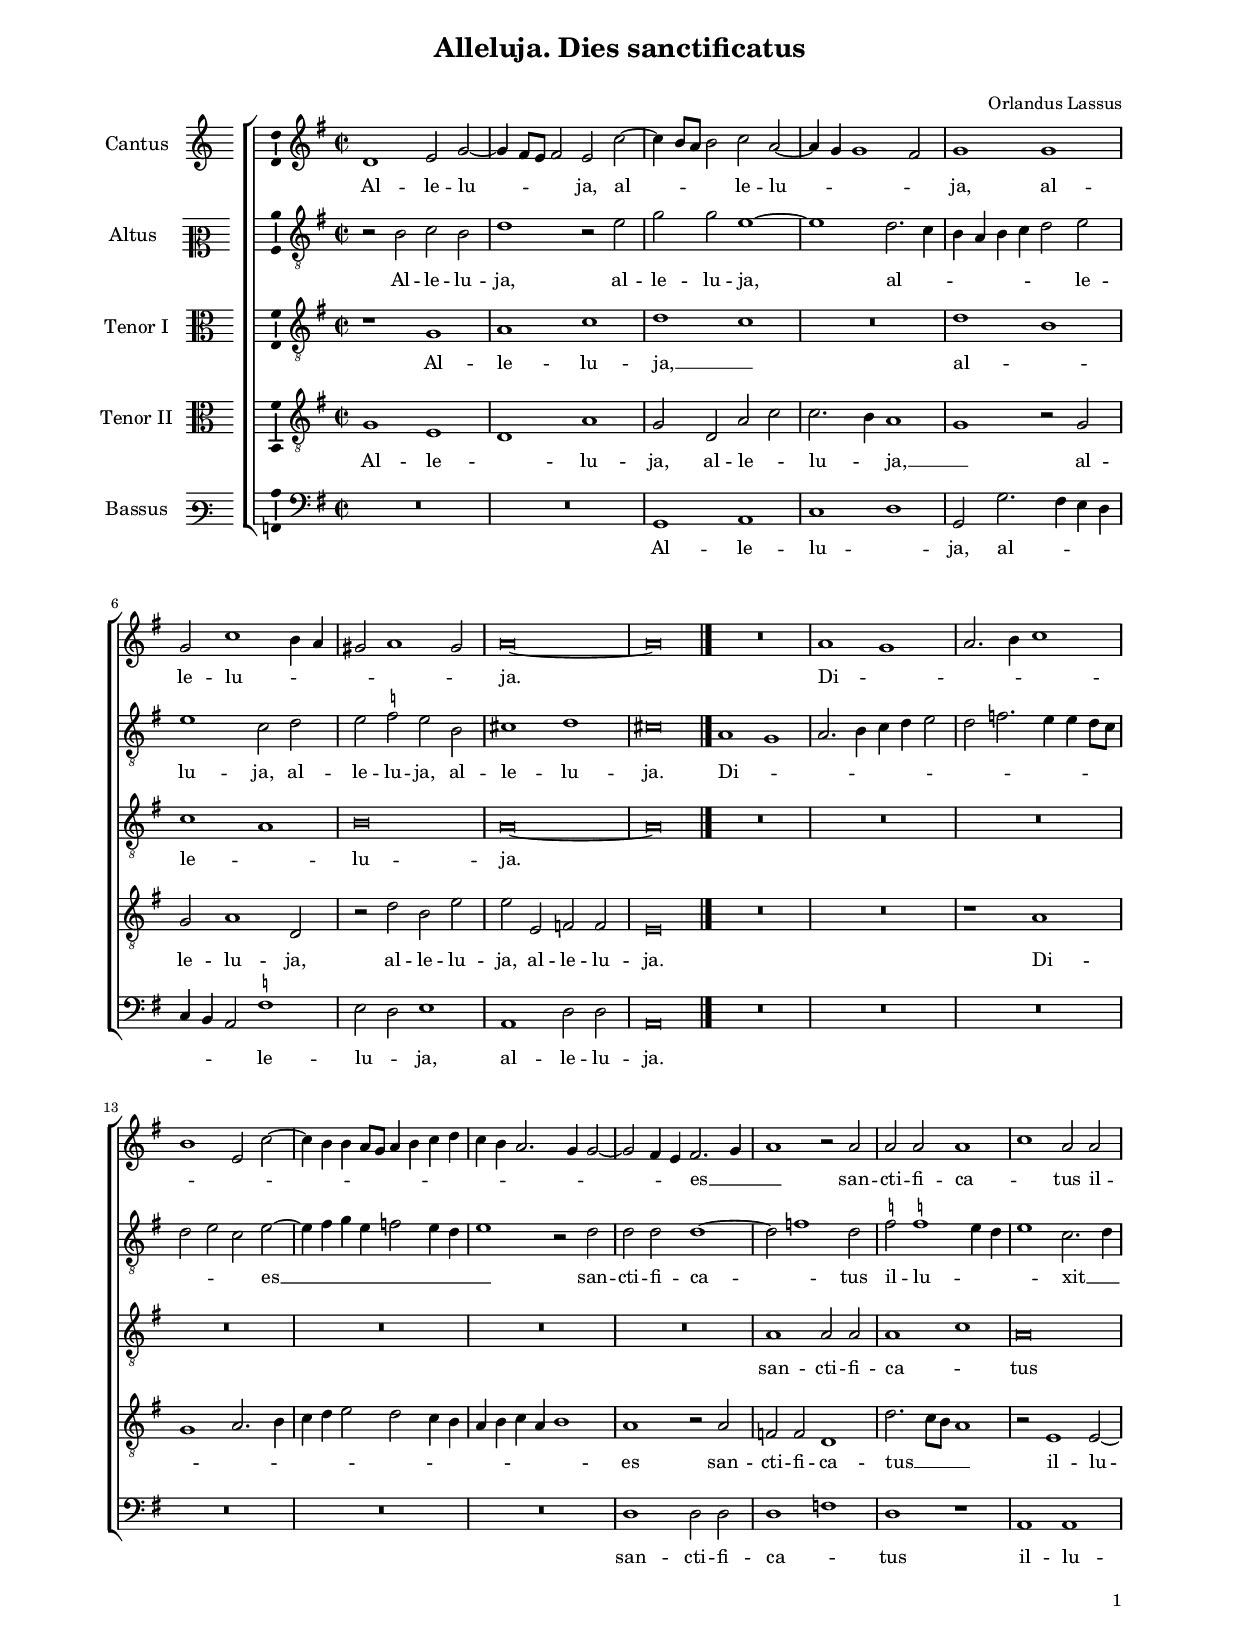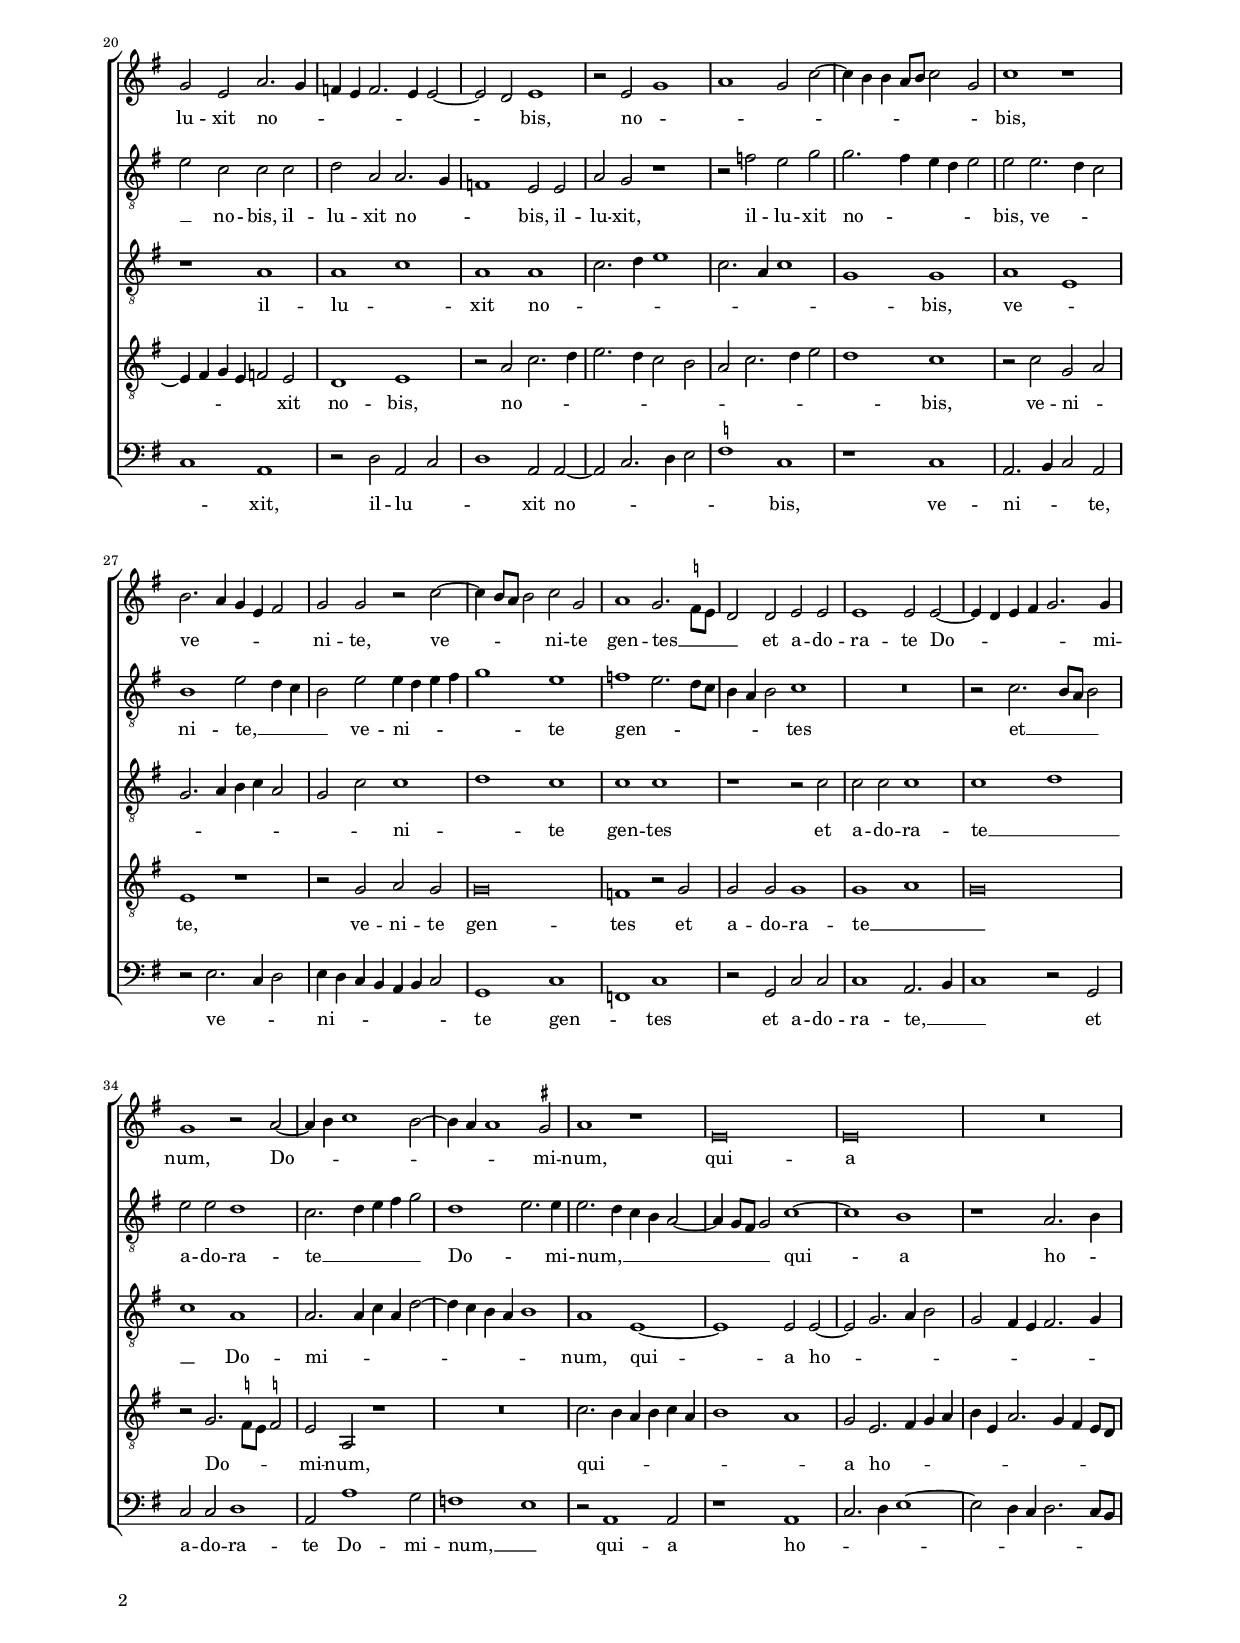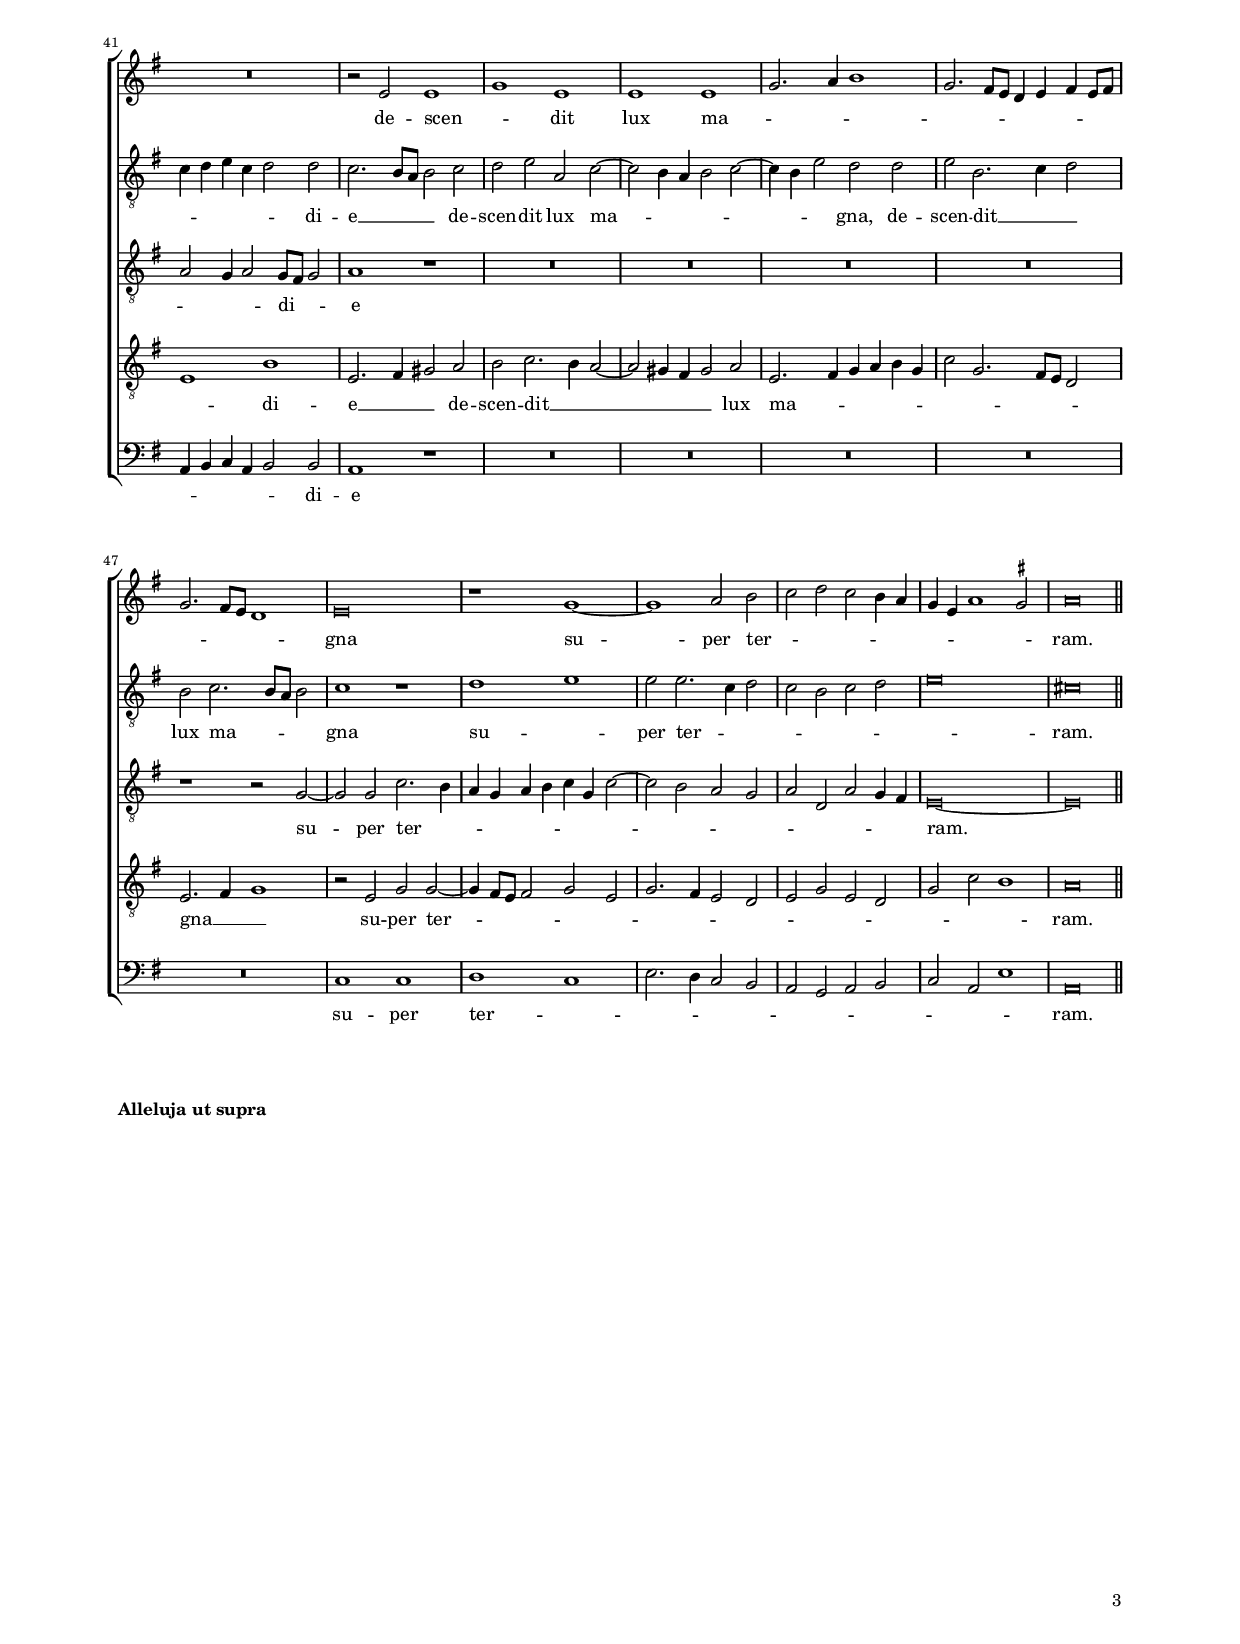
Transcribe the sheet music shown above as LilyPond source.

\header
{
  title="Alleluja. Dies sanctificatus"
  composer=\markup { \vspace #2 "Orlandus Lassus" }
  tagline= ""
}

\version "2.24.0"
\language deutsch
#(set-global-staff-size 15)
% #(set-default-paper-size "letter")
#(ly:set-option 'point-and-click #f)


\paper
	{
	top-margin = 1.8 \cm
	bottom-margin = 1.2 \cm
	left-margin = 2 \cm
	right-margin = 2 \cm
	ragged-bottom = ##f
	ragged-last-bottom = ##t
	print-page-number = ##f
	system-system-spacing = #'((basic-distance . 17) (minimum-distance . 14) (padding . 7) (strechability . 150))
	oddFooterMarkup=\markup   \fill-line { "" \fromproperty #'page:page-number-string }
	evenFooterMarkup=\markup  \fill-line { \fromproperty #'page:page-number-string "" }
	last-bottom-spacing = #'((basic-distance . 12) (minimum-distance . 7) (padding . 4))
%	systems-per-page = 3
%	page-count = 3
%	min-systems-per-page = 3
	}

	
global = {
	\key c \major
	\time 2/2 \set Score.measureLength = #(ly:make-moment 2/1)
	\set Score.tempoHideNote = ##t
	\tempo 2 = 90
	\skip 1*2*9 \bar "|."
	\skip 1*2*44 \bar "||"
	}

	ficta = { \once \set suggestAccidentals = ##t }

	forget = #(define-music-function (music) (ly:music?) #{
		\accidentalStyle forget
		$music
		\accidentalStyle default
		#})


incipitcantus = \markup { \score {
	{
	\set Staff.instrumentName = \markup { \fontsize #1 "Cantus" }
	\key c \major
	\clef violin
	s4 \bar ""
	}
	\layout  {
	raggedright = ##t
	indent = 1.6 \cm
	line-width = 2.4\cm
	\context { \Staff \remove Time_signature_engraver }
	\override Staff.Clef.Y-extent = #'(0 . 0)
	}} \hspace #1 }

      
incipitaltus = \markup { \score {
	{
	\set Staff.instrumentName = \markup { \fontsize #1 "Altus" }
	\key c \major
	\clef mezzosoprano
	s4 \bar ""
	}
	\layout  {
	raggedright = ##t
	indent = 1.6 \cm
	line-width = 2.4\cm
	\context { \Staff \remove Time_signature_engraver }
	\override Staff.Clef.Y-extent = #'(0 . 0)
	}} \hspace #1 }


incipittenor = \markup { \score {
	{
	\set Staff.instrumentName = \markup { \fontsize #1 "Tenor I" }
	\key c \major
	\clef alto
	s4 \bar ""
	}
	\layout  {
	raggedright = ##t
	indent = 1.6 \cm
	line-width = 2.4\cm
	\context { \Staff \remove Time_signature_engraver }
	\override Staff.Clef.Y-extent = #'(0 . 0)
	}} \hspace #1 }
      
      
incipitquintus = \markup { \score {
	{
	\set Staff.instrumentName = \markup { \fontsize #1 "Tenor II" }
	\key c \major
	\clef alto
	s4 \bar ""
	}
	\layout  {
	raggedright = ##t
	indent = 1.6 \cm
	line-width = 2.4\cm
	\context { \Staff \remove Time_signature_engraver }
	\override Staff.Clef.Y-extent = #'(0 . 0)
	}} \hspace #1 }
      
      
incipitbassus = \markup { \score {
	{
	\set Staff.instrumentName = \markup { \fontsize #1 "Bassus" }
	\key c \major
	\clef varbaritone
	s4 \bar ""
	}
	\layout  {
	raggedright = ##t
	indent = 1.6 \cm
	line-width = 2.4\cm
	\context { \Staff \remove Time_signature_engraver }
	\override Staff.Clef.Y-extent = #'(0 . 0)
	}} \hspace #1 }


cantus =  \relative c''
	{
	g1 a2 c~
	c4 h8 a h2 a f'~
	f4 e8 d e2 f d~
	d4 c c1 h2
%5
	c1 c | \break \noPageBreak
	c2 f1 e4 d
	cis2 d1 cis2
	d\breve~
	d\breve |	
%10
	R\breve |
	d1 c
	d2. e4 f1 \break \noPageBreak
	e1 a,2 f'~
	f4 e e d8 c d4 e f g
%15
	f4 e d2. c4 c2~ |
	c2 h4 a h2. c4
	d1 r2 d
	d2 d d1
	f1 d2 d \pageBreak
%20
	c2 a d2. c4 |
	b4 a b2. a4 a2~
	a2 g a1
	r2 a c1
	d1 c2 f~
%25
	f4 e e d8 e f2 c |
	f1 r \break \noPageBreak
	e2. d4 c a h2
	c2 c r f~
	f4 e8 d e2 f c
%30
	d1 c2. \stemDown \ficta b8 a \stemNeutral |
	g2 g a a
	a1 a2 a~
	a4 g a h c2. c4 \break \noPageBreak
	c1 r2 d~
%35
	d4 e f1 e2~ |
	e4 d d1 \ficta cis2
	d1 r
	a\breve
	a\breve
%40
	R\breve | \pageBreak
	R\breve
	r2 a a1
	c1 a
	a1 a
%45
	c2. d4 e1 |
	c2. h8 a g4 a h a8 h \break \noPageBreak
	c2. h8 a g1
	a\breve
	r1 c~
%50
	c1 d2 e |
	f2 g f e4 d
	c4 a d1 \ficta cis2
	d\breve |
	}


altus =  \relative c'
	{
	r2 e f e
	g1 r2 a
	c2 c a1~
	a1 g2. f4
%5
	e4 d e f g2 a |
	a1 f2 g
	a2 \ficta b a e
	fis1 g
	fis\breve |
%10
	d1 c |
	d2. e4 f g a2
	g2 b2. a4 a g8 f
	g2 a f a~
	a4 h c a b2 a4 g
%15
	a1 r2 g |
	g2 g g1~
	g2 b1 g2
	\ficta b2 \ficta b!1 a4 g
	a1 f2. g4
%20
	a2 f f f |
	g2 d d2. c4
	b1 a2 a
	d2 c r1
	r2 b' a c
%25
	c2. h4 a g a2 |
	a2 a2. g4 f2
	e1 a2 g4 f
	e2 a a4 g a h
	c1 a
%30
	b1 a2. g8 f |
	e4 d e2 f1
	R\breve
	r2 f2. e8 d e2
	a2 a g1
%35
	f2. g4 a h c2 |
	g1 a2. a4
	a2. g4 f e d2~
	d4 c8 h c2 f1~
	f1 e
%40
	r1 d2. e4 |
	f4 g a f g2 g
	f2. e8 d e2 f
	g2 a d, f~
	f2 e4 d e2 f~
%45
	f4 e a2 g g |
	a2 e2. f4 g2
	e2 f2. e8 d e2
	f1 r
	g1 a
%50
	a2 a2. f4 g2 |
	f2 e f g
	a\breve
	fis\breve |
	}


tenor =  \relative c'
	{
	r1 c
	d1 f
	g1 f
	R\breve
%5
	g1 e |
	f1 d
	e\breve
	d\breve~
	d\breve |
%10
	R\breve |
	R\breve
	R\breve
	R\breve
	R\breve
%15
	R\breve |
	R\breve
	d1 d2 d
	d1 f
	d\breve
%20
	r1 d |
	d1 f
	d1 d
	f2. g4 a1
	f2. d4 f1
%25
	c1 c |
	d1 a
	c2. d4 e f d2
	c2 f f1
	g1 f
%30
	f1 f |
	r1 r2 f
	f2 f f1
	f1 g
	f1 d
%35
	d2. d4 f d g2~ |
	g4 f e4 d e1
	d1 a~
	a1 a2 a~
	a2 c2. d4 e2
%40
	c2 h4 a h2. c4 |
	d2 c4 d2 c8 h c2
	d1 r
	R\breve
	R\breve
%45
	R\breve |
	R\breve
	r1 r2 c~
	c2 c f2. e4
	d4 c d e f4 c f2~
%50
	f2 e d c |
	d2 g, d' c4 h
	a\breve~
	a\breve |
	}


quintus  =  \relative c'
	{
	c1 a
	g1 d'
	c2 g d' f
	f2. e4 d1
%5
	c1 r2 c |
	c2 d1 g,2
	r2 g' e a
	a2 a, b2 b
	a\breve |
%10
	R\breve |
	R\breve
	r1 d
	c1 d2. e4
	f4 g a2 g f4 e
%15
	d4 e f d e1 |
	d1 r2 d
	b2 b g1
	g'2. f8 e d1
	r2 a1 a2~
%20
	a4 h c a b2 a |
	g1 a
	r2 d f2. g4
	a2. g4 f2 e
	d2 f2. g4 a2
%25
	g1 f |
	r2 f c d
	a1 r
	r2 c d c
	c\breve
%30
	b1 r2 c |
	c2 c c1
	c1 d
	c\breve
	r2 c2. \stemDown \ficta b8 a \stemNeutral \ficta b!2
%35
	a2 d, r1 |
	R\breve
	f'2. e4 d e f d
	e1 d
	c2 a2. h4 c d
%40
	e4 a, d2. c4 h a8 g |
	a1 e'
	a,2. h4 cis2 d
	e2 f2. e4 d2~
	d2 cis4 h cis2 d
%45
	a2. h4 c d e c |
	f2 c2. h8 a g2
	a2. h4 c1
	r2 a c c~
	c4 h8 a h2 c a
%50
	c2. h4 a2 g |
	a2 c a g
	c2 f e1
	d\breve |
	}


bassus  =  \relative c
	{
	R\breve
	R\breve
	c1 d
	f1 g
%5
	c,2 c'2. h4 a g |
	f4 e d2 \ficta b'1
	a2 g a1
	d,1 g2 g
	d\breve |
%10
	R\breve |
	R\breve
	R\breve
	R\breve
	R\breve
%15
	R\breve |
	g1 g2 g
	g1 b
	g1 r
	d1 d
%20
	f1 d |
	r2 g d f
	g1 d2 d~
	d2 f2. g4 a2
	\ficta b1 f
%25
	r1 f |
	d2. e4 f2 d
	r2 a'2. f4 g2
	a4 g f e d e f2
	c1 f
%30
	b,1 f' |
	r2 c f f
	f1 d2. e4
	f1 r2 c
	f2 f g1
%35
	d2 d'1 c2 |
	b1 a
	r2 d,1 d2
	r1 d
	f2. g4 a1~
%40
	a2 g4 f g2. f8 e |
	d4 e f d e2 e
	d1 r
	R\breve
	R\breve
%45
	R\breve |
	R\breve
	R\breve
	f1 f
	g1 f
%50
	a2. g4 f2 e |
	d2 c d e
	f2 d a'1
	d,\breve |
	}


lyricscantus = \lyricmode {
        Al -- le -- lu -- _ _ _ ja,
        al -- _ _ _ le -- lu -- _ _ _ ja,
        al -- le -- lu -- _ _ _ _ _ ja.
        Di -- _ _ _ _ _ _ _ _ _ _ _ _ _ _ _ _ _ _ _ _ _ _ es __ _ _ san -- cti -- fi -- ca -- _ tus 
        il -- lu -- xit no -- _ _ _ _ _ _ _ bis,
        no -- _ _ _ _ _ _ _ _ _ _ bis,
        ve -- _ _ _ _ ni -- te,
        ve -- _ _ _ ni -- te gen -- tes __ _ _ _
        et a -- do -- ra -- te Do -- _ _ _ _ mi -- num,
        Do -- _ _ _ _ _ mi -- num,
        qui -- a
        de -- scen -- _ dit lux ma -- _ _ _ _ _ _ _ _ _ _ _ _ _ _ _ gna su -- per ter -- _ _ _ _ _ _ _ _ _ ram.
	}


lyricsaltus = \lyricmode {
        Al -- le -- lu -- ja,
        al -- le -- lu -- ja,
        al -- _ _ _ _ _ _ le -- lu -- ja,
        al -- le -- lu -- ja,
        al -- le -- lu -- ja.
        Di -- _ _ _ _ _ _ _ _ _ _ _ _ _ _ _ es __ _ _ _ _ _ _ _ san -- cti -- fi -- ca -- _ tus
        il -- lu -- _ _ _ xit __ _ _ no -- bis,
        il -- lu -- xit no -- _ _ bis,
        il -- lu -- xit,
        il -- lu -- xit no -- _ _ _ _ bis,
        ve -- _ _ ni -- te, __ _ _ _
        ve -- ni -- _ _ _ _ te gen -- _ _ _ _ _ _ tes
        et __ _ _ _ a -- do -- ra -- te __ _ _ _ _ 
        Do -- _ mi -- num, __ _ _ _ _ _ _ _
        qui -- a ho -- _ _ _ _ _ _ di -- e __ _ _ _ 
        de -- scen -- dit lux ma -- _ _ _ _ _ _ gna,
        de -- scen -- dit __ _ _ lux ma -- _ _ _ gna su -- _ per ter -- _ _ _ _ _ _ _ ram.
	}


lyricstenor = \lyricmode {
        Al -- le -- lu -- ja, __ _
        al -- _ le -- _ lu -- ja.
        san -- cti -- fi -- ca -- _ tus il -- lu -- _ xit no -- _ _ _ _ _ _ _ bis,
        ve -- _ _ _ _ _ _ _ _ ni -- _ te gen -- tes
        et a -- do -- ra -- te __ _ _ Do -- mi -- _ _ _ _ _ _ _ _ num,
        qui -- a ho -- _ _ _ _ _ _ _ _ _ _ _ di -- _ _ e
        su -- per ter -- _ _ _ _ _ _ _ _ _ _ _ _ _ _ _ _ ram.
	}


lyricsquintus = \lyricmode {
        Al -- le -- _ lu -- ja,
        al -- le -- _ lu -- _ ja, __ _
        al -- le -- lu -- ja,
        al -- le -- lu -- ja,
        al -- le -- lu -- ja.
        Di -- _ _ _ _ _ _ _ _ _ _ _ _ _ _ es san -- cti -- fi -- ca -- tus __ _ _ _ 
        il -- lu -- _ _ _ _ xit no -- bis,
        no -- _ _ _ _ _ _ _ _ _ _ _ bis,
        ve -- ni -- _ te,
        ve -- ni -- te gen -- tes
        et a -- do -- ra -- te __ _ _ Do -- _ _ _ mi -- num,
        qui -- _ _ _ _ _ _ _ a ho -- _ _ _ _ _ _ _ _ _ _ _ di -- e __ _ _ 
        de -- scen -- dit __ _ _ _ _ _ lux ma -- _ _ _ _ _ _ _ _ _ _ gna __ _ _ 
        su -- per ter -- _ _ _ _ _ _ _ _ _ _ _ _ _ _ _ _ ram.
	}


lyricsbassus = \lyricmode {
        Al -- le -- lu -- _ ja,
        al -- _ _ _ _ _ _ le -- lu -- _ ja,
        al -- le -- lu -- ja.
        san -- cti -- fi -- ca -- _ tus il -- lu -- _ xit,
        il -- lu -- _ _ xit no -- _ _ _ _ bis,
        ve -- ni -- _ _ te,
        ve -- _ _ ni -- _ _ _ _ _ _ te gen -- _ tes
        et a -- do -- ra -- te, __ _ _ 
        et a -- do -- ra -- te Do -- mi -- num, __ _
        qui -- a ho -- _ _ _ _ _ _ _ _ _ _ _ _ _ di -- e
        su -- per ter -- _ _ _ _ _ _ _ _ _ _ _ _ ram.
	}


\score
{  
	\transpose c g, {
	\new ChoirStaff \with { \override StaffGrouper.staff-staff-spacing.basic-distance = #12 }
	<<

	\new Staff << \global
	\new Voice="v1" {
		\set Staff.instrumentName=\incipitcantus
%		\set Staff.instrumentName= "S"
		\set Staff.midiInstrument = "reed organ"
		\clef violin
		\cantus }
	\new Lyrics \lyricsto "v1" {\lyricscantus }
	>>


	\new Staff << \global
	\new Voice="v2" {
		\set Staff.instrumentName=\incipitaltus
%		\set Staff.instrumentName= "A"
		\set Staff.midiInstrument = "reed organ"
		\clef "G_8" % violin
		\altus}
	\new Lyrics \lyricsto "v2" {\lyricsaltus }
	>>


	\new Staff << \global
	\new Voice="v3" {
		\set Staff.instrumentName=\incipittenor
%		\set Staff.instrumentName= "T"
		\set Staff.midiInstrument = "reed organ"
		\clef "G_8"
		\tenor }
	\new Lyrics \lyricsto "v3" {\lyricstenor }
	>>


	\new Staff << \global
	\new Voice="v5" {
		\set Staff.instrumentName=\incipitquintus
%		\set Staff.instrumentName= "Q"
		\set Staff.midiInstrument = "reed organ"
		\clef "G_8"
		\quintus}
	\new Lyrics \lyricsto "v5" {\lyricsquintus }
	>>


	\new Staff << \global
	\new Voice="v4" {
		\set Staff.instrumentName=\incipitbassus
%		\set Staff.instrumentName= "B"
		\set Staff.midiInstrument = "reed organ"
		\clef bass 
		\bassus }
	\new Lyrics \lyricsto "v4" {\lyricsbassus}
	>>

	>>
	} % transpose

	\layout
	{
	indent = 2.3\cm
	\context { \Lyrics \override VerticalAxisGroup.nonstaff-relatedstaff-spacing.padding = #1.5 }
%	\context { \Lyrics \override LyricText.font-size = #1 }
	\context { \Staff \override TimeSignature.break-visibility = #end-of-line-invisible }
	\context { \Staff \consists Ambitus_engraver }
	\context { \Score \override BarNumber.padding = #2 }
	\context { \Voice \override NoteHead.style = #'baroque }
	}

\midi
	{
    	
	}

}


\markup { \raise #-3 \bold "Alleluja ut supra" }

% EOF
